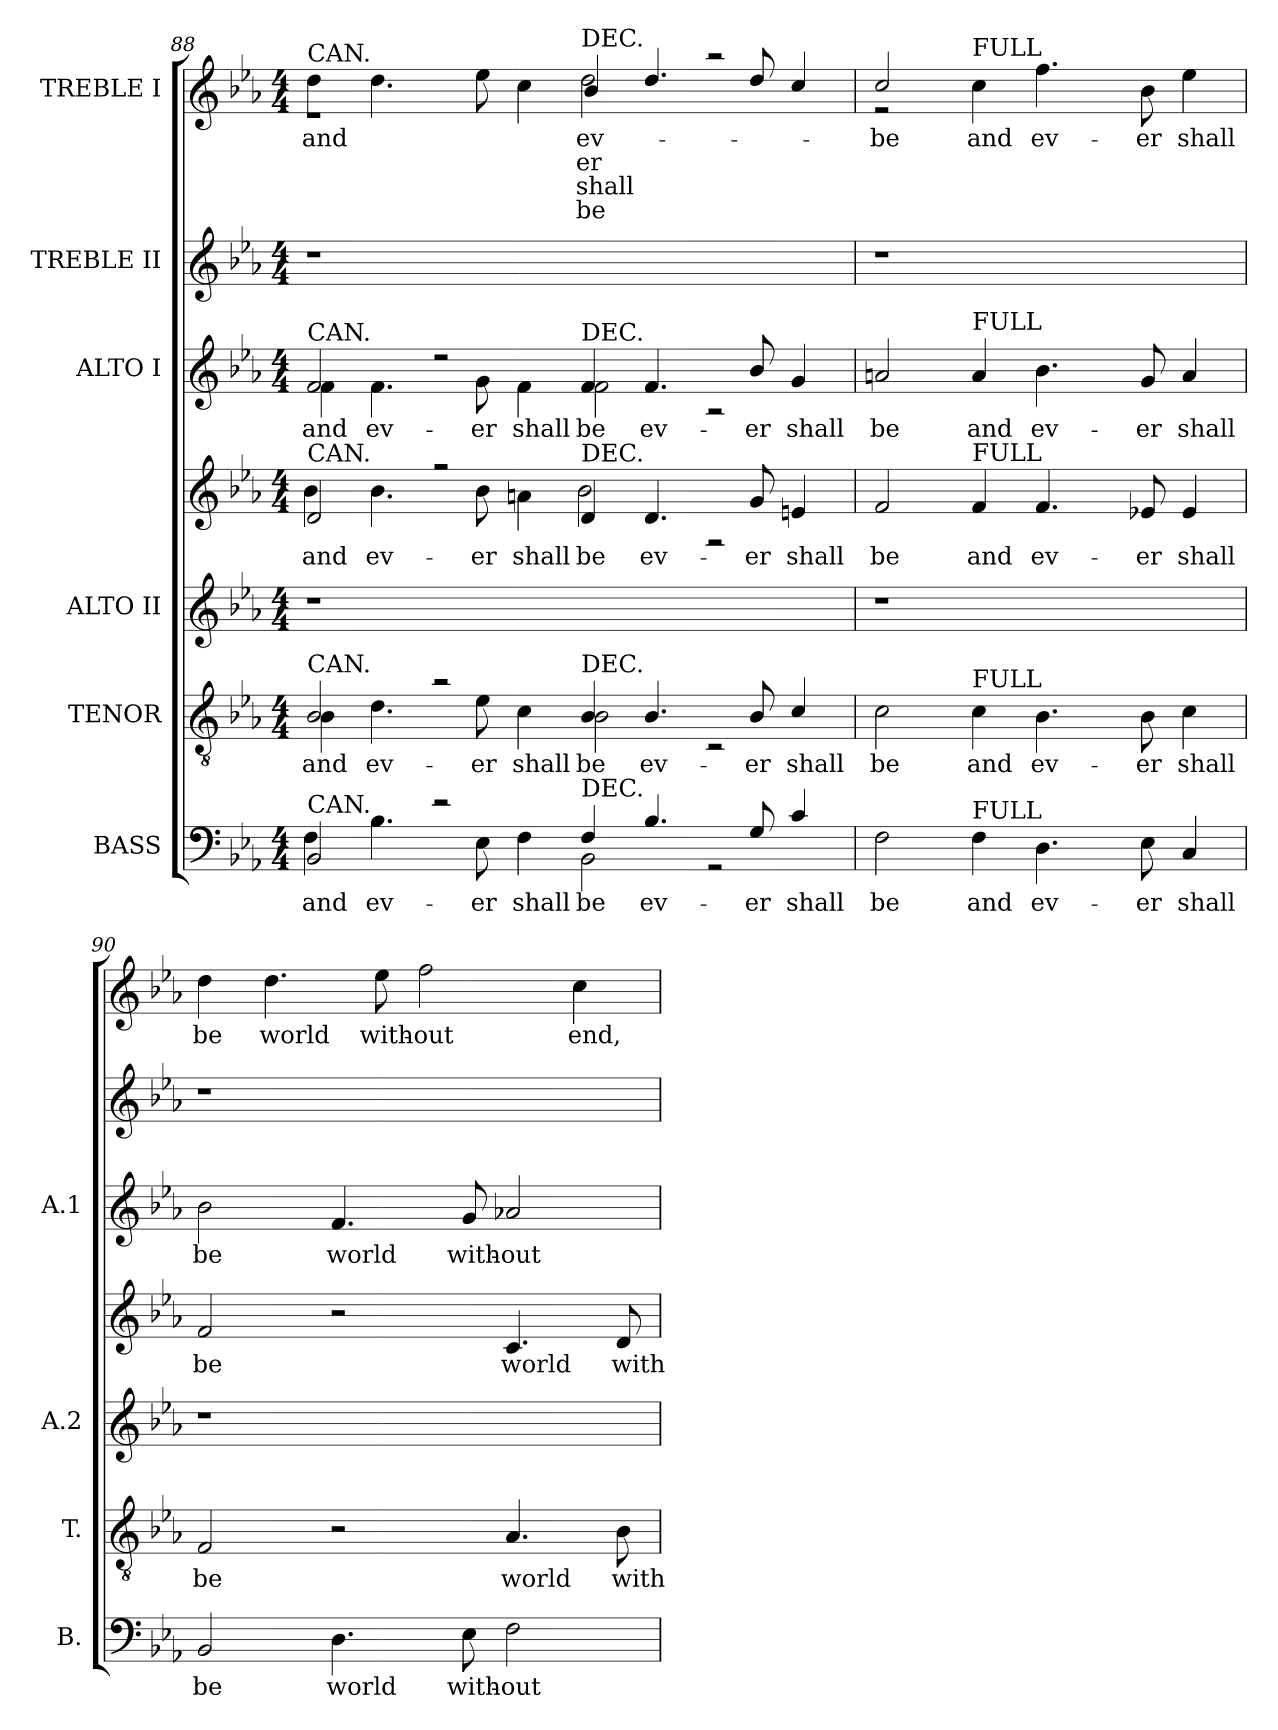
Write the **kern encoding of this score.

**kern	**text	**kern	**text	**kern	**kern	**text	**kern	**text	**kern	**kern	**text	**text	**text	**text
*part6	*part6	*part5	*part5	*part4	*part4	*part4	*part3	*part3	*part2	*part1	*part1	*part1	*part1	*part1
*staff7	*staff7	*staff6	*staff6	*staff5	*staff4	*staff4	*staff3	*staff3	*staff2	*staff1	*staff1	*staff1	*staff1	*staff1
*I"BASS	*	*I"TENOR	*	*I"ALTO II	*	*	*I"ALTO I	*	*I"TREBLE II	*I"TREBLE I	*	*	*	*
*I'B.	*	*I'T.	*	*I'A.2	*	*	*I'A.1	*	*	*	*	*	*	*
!!LO:PB:g=z
*clefF4	*	*clefGv2	*	*clefG2	*clefG2	*	*clefG2	*	*clefG2	*clefG2	*	*	*	*
*	*	*ITrd7c12	*	*	*	*	*	*	*	*	*	*	*	*
*k[b-e-a-]	*	*k[b-e-a-]	*	*k[b-e-a-]	*k[b-e-a-]	*	*k[b-e-a-]	*	*k[b-e-a-]	*k[b-e-a-]	*	*	*	*
*E-:	*	*E-:	*	*E-:	*E-:	*	*E-:	*	*E-:	*E-:	*	*	*	*
*M4/4	*	*M4/4	*	*M4/4	*M4/4	*	*M4/4	*	*M4/4	*M4/4	*	*	*	*
=88	=88	=88	=88	=88	=88	=88	=88	=88	=88	=88	=88	=88	=88	=88
!	!LO:LY:b:color=#000000	!	!	!	!	!	!	!	!	!	!	!	!	!
*^	*	*	*	*	*	*	*	*	*	*	*	*	*	*
!	!	!LO:LY:b:color=#000000	!	!	!	!	!	!	!	!	!	!	!	!	!
!	!	!	!	!LO:LY:b:color=#000000	!	!	!	!	!	!	!	!	!	!	!
*	*	*	*^	*	*	*	*	*	*	*	*	*	*	*	*
!	!	!	!	!	!LO:LY:b:color=#000000	!LO:N:vis=1	!	!	!	!	!	!	!	!	!	!
!	!	!	!	!	!	!	!	!LO:LY:b:color=#000000	!	!	!	!	!	!	!	!
*	*	*	*	*	*	*	*^	*	*	*	*	*	*	*	*	*
!	!	!	!	!	!	!	!	!	!LO:LY:b:color=#000000	!	!	!	!	!	!	!	!
!	!	!	!	!	!	!	!	!	!	!	!LO:LY:b:color=#000000	!	!	!	!	!	!
*	*	*	*	*	*	*	*	*	*	*^	*	*	*	*	*	*	*
!	!	!	!	!	!	!	!	!	!	!	!	!LO:LY:b:color=#000000	!LO:N:vis=1	!	!	!	!	!
*	*	*	*	*	*	*	*	*	*	*	*	*	*	*^	*	*	*	*
!	!	!	!	!	!	!	!	!	!	!	!	!	!	!LO:TX:a:t=CAN.	!	!	!	!	!
!	!	!	!	!	!	!	!	!	!	!LO:TX:a:t=CAN.	!	!	!	!	!	!	!	!	!
!	!	!	!	!	!	!	!LO:TX:a:t=CAN.	!	!	!	!	!	!	!	!	!	!	!	!
!	!	!	!LO:TX:a:t=CAN.	!	!	!	!	!	!	!	!	!	!	!	!	!	!	!	!
!LO:TX:a:t=CAN.	!	!	!	!	!	!	!	!	!	!	!	!	!	!	!	!	!	!	!
!	!	!	!	!	!	!	!	!	!	!	!	!	!	!	!	!LO:LY:b:color=#000000	!	!	!
2BB-i/	4Fi\	and	2BB-i/	4BB-i\	and	0r	2di/	4b-i\	and	2fi/	4fi\	and	1r	4ddi\	1r	and	.	.	.
!	!	!LO:LY:b:color=#000000	!	!	!	!	!	!	!	!	!	!	!	!	!	!	!	!	!
!	!	!	!	!	!LO:LY:b:color=#000000	!	!	!	!	!	!	!	!	!	!	!	!	!	!
!	!	!	!	!	!	!	!	!	!LO:LY:b:color=#000000	!	!	!	!	!	!	!	!	!	!
!	!	!	!	!	!	!	!	!	!	!	!	!LO:LY:b:color=#000000	!	!	!	!	!	!	!
.	4.B-i\	ev-	.	4.Di\	ev-	.	.	4.b-i\	ev-	.	4.fi\	ev-	.	4.ddi\	.	.	.	.	.
2r	.	.	2r	.	.	.	2r	.	.	2r	.	.	.	.	.	.	.	.	.
!	!	!LO:LY:b:color=#000000	!	!	!	!	!	!	!	!	!	!	!	!	!	!	!	!	!
!	!	!	!	!	!LO:LY:b:color=#000000	!	!	!	!	!	!	!	!	!	!	!	!	!	!
!	!	!	!	!	!	!	!	!	!LO:LY:b:color=#000000	!	!	!	!	!	!	!	!	!	!
!	!	!	!	!	!	!	!	!	!	!	!	!LO:LY:b:color=#000000	!	!	!	!	!	!	!
.	8E-i\	-er	.	8E-i\	-er	.	.	8b-i\	-er	.	8gi\	-er	.	8ee-i\	.	.	.	.	.
!	!	!LO:LY:b:color=#000000	!	!	!	!	!	!	!	!	!	!	!	!	!	!	!	!	!
!	!	!	!	!	!LO:LY:b:color=#000000	!	!	!	!	!	!	!	!	!	!	!	!	!	!
!	!	!	!	!	!	!	!	!	!LO:LY:b:color=#000000	!	!	!	!	!	!	!	!	!	!
!	!	!	!	!	!	!	!	!	!	!	!	!LO:LY:b:color=#000000	!	!	!	!	!	!	!
.	4Fi\	shall	.	4Ci\	shall	.	.	4ani\	shall	.	4fi\	shall	.	4cci\	.	.	.	.	.
!	!	!LO:LY:b:color=#000000	!	!	!	!	!	!	!	!	!	!	!	!	!	!	!	!	!
!	!	!LO:LY:b:color=#000000	!	!	!	!	!	!	!	!	!	!	!	!	!	!	!	!	!
!	!	!	!	!	!LO:LY:b:color=#000000	!	!	!	!	!	!	!	!	!	!	!	!	!	!
!	!	!	!	!	!LO:LY:b:color=#000000	!	!	!	!	!	!	!	!	!	!	!	!	!	!
!	!	!	!	!	!	!	!	!	!LO:LY:b:color=#000000	!	!	!	!	!	!	!	!	!	!
!	!	!	!	!	!	!	!	!	!LO:LY:b:color=#000000	!	!	!	!	!	!	!	!	!	!
!	!	!	!	!	!	!	!	!	!	!	!	!LO:LY:b:color=#000000	!	!	!	!	!	!	!
!	!	!	!	!	!	!	!	!	!	!	!	!LO:LY:b:color=#000000	!	!	!	!	!	!	!
!	!	!	!	!	!	!	!	!	!	!	!	!	!	!	!	!LO:LY:b:color=#000000	!	!	!
!	!	!	!	!	!	!	!	!	!	!	!	!	!	!LO:TX:a:t=DEC.	!	!	!	!	!
!	!	!	!	!	!	!	!	!	!	!LO:TX:a:t=DEC.	!	!	!	!	!	!	!	!	!
!	!	!	!	!	!	!	!LO:TX:a:t=DEC.	!	!	!	!	!	!	!	!	!	!	!	!
!	!	!	!LO:TX:a:t=DEC.	!	!	!	!	!	!	!	!	!	!	!	!	!	!	!	!
!LO:TX:a:t=DEC.	!	!	!	!	!	!	!	!	!	!	!	!	!	!	!	!	!	!	!
!	!	!	!	!	!	!	!	!	!	!	!	!	!	!	!	!LO:LY:b:color=#000000	!LO:LY:b:color=#000000	!LO:LY:b:color=#000000	!LO:LY:b:color=#000000
4Fi/	2BB-i\	be	4BB-i/	2BB-i\	be	.	4di/	2b-i\	be	4fi/	2fi\	be	1ryy	2ddi\	4b-i/	ev-	-er	shall	be
!	!	!LO:LY:b:color=#000000	!	!	!	!	!	!	!	!	!	!	!	!	!	!	!	!	!
!	!	!	!	!	!LO:LY:b:color=#000000	!	!	!	!	!	!	!	!	!	!	!	!	!	!
!	!	!	!	!	!	!	!	!	!LO:LY:b:color=#000000	!	!	!	!	!	!	!	!	!	!
!	!	!	!	!	!	!	!	!	!	!	!	!LO:LY:b:color=#000000	!	!	!	!	!	!	!
4.B-i/	.	ev-	4.BB-i/	.	ev-	.	4.di/	.	ev-	4.fi/	.	ev-	.	.	4.ddi/	.	.	.	.
!	!	!	!	!	!	!	!	!	!	!	!	!	!	!	!	!LO:LY:b:color=#000000	!	!	!
.	2r	.	.	2r	.	.	.	2r	.	.	2r	.	.	2r	.	ev-	.	.	.
!	!	!LO:LY:b:color=#000000	!	!	!	!	!	!	!	!	!	!	!	!	!	!	!	!	!
!	!	!	!	!	!LO:LY:b:color=#000000	!	!	!	!	!	!	!	!	!	!	!	!	!	!
!	!	!	!	!	!	!	!	!	!LO:LY:b:color=#000000	!	!	!	!	!	!	!	!	!	!
!	!	!	!	!	!	!	!	!	!	!	!	!LO:LY:b:color=#000000	!	!	!	!	!	!	!
8Gi/	.	-er	8BB-i/	.	-er	.	8gi/	.	-er	8b-i/	.	-er	.	.	8ddi/	.	.	.	.
!	!	!LO:LY:b:color=#000000	!	!	!	!	!	!	!	!	!	!	!	!	!	!	!	!	!
!	!	!	!	!	!LO:LY:b:color=#000000	!	!	!	!	!	!	!	!	!	!	!	!	!	!
!	!	!	!	!	!	!	!	!	!LO:LY:b:color=#000000	!	!	!	!	!	!	!	!	!	!
!	!	!	!	!	!	!	!	!	!	!	!	!LO:LY:b:color=#000000	!	!	!	!	!	!	!
4ci/	.	shall	4Ci/	.	shall	.	4eni/	.	shall	4gi/	.	shall	.	.	4cci/	.	.	.	.
*v	*v	*	*	*	*	*	*v	*v	*	*v	*v	*	*	*	*	*	*	*	*
*	*	*v	*v	*	*	*	*	*	*	*	*	*	*	*	*	*
=89	=89	=89	=89	=89	=89	=89	=89	=89	=89	=89	=89	=89	=89	=89	=89
!	!LO:LY:b:color=#000000	!	!	!	!	!	!	!	!	!	!	!	!	!	!
!	!	!	!LO:LY:b:color=#000000	!LO:N:vis=1	!	!	!	!	!	!	!	!	!	!	!
!	!	!	!	!	!	!LO:LY:b:color=#000000	!	!	!	!	!	!	!	!	!
!	!	!	!	!	!	!	!	!LO:LY:b:color=#000000	!LO:N:vis=1	!	!	!	!	!	!
!	!	!	!	!	!	!	!	!	!	!	!	!LO:LY:b:color=#000000	!	!	!
2Fi\	be	2Ci\	be	1.r	2fi/	be	2ani/	be	1r	2cci/	2r	be	.	.	.
!	!LO:LY:b:color=#000000	!	!	!	!	!	!	!	!	!	!	!	!	!	!
!	!	!	!LO:LY:b:color=#000000	!	!	!	!	!	!	!	!	!	!	!	!
!	!	!	!	!	!	!LO:LY:b:color=#000000	!	!	!	!	!	!	!	!	!
!	!	!	!	!	!	!	!	!LO:LY:b:color=#000000	!	!	!	!	!	!	!
!	!	!	!	!	!	!	!	!	!	!LO:TX:a:t=FULL	!	!	!	!	!
!	!	!	!	!	!	!	!LO:TX:a:t=FULL	!	!	!	!	!	!	!	!
!	!	!	!	!	!LO:TX:a:t=FULL	!	!	!	!	!	!	!	!	!	!
!	!	!LO:TX:a:t=FULL	!	!	!	!	!	!	!	!	!	!	!	!	!
!LO:TX:a:t=FULL	!	!	!	!	!	!	!	!	!	!	!	!	!	!	!
!	!	!	!	!	!	!	!	!	!	!	!	!LO:LY:b:color=#000000	!	!	!
4Fi\	and	4Ci\	and	.	4fi/	and	4ai/	and	.	4cci\	1ryy	and	.	.	.
!	!LO:LY:b:color=#000000	!	!	!	!	!	!	!	!	!	!	!	!	!	!
!	!	!	!LO:LY:b:color=#000000	!	!	!	!	!	!	!	!	!	!	!	!
!	!	!	!	!	!	!LO:LY:b:color=#000000	!	!	!	!	!	!	!	!	!
!	!	!	!	!	!	!	!	!LO:LY:b:color=#000000	!	!	!	!	!	!	!
!	!	!	!	!	!	!	!	!	!	!	!	!LO:LY:b:color=#000000	!	!	!
4.Di\	ev-	4.BB-i\	ev-	.	4.fi/	ev-	4.b-i\	ev-	.	4.ffi\	.	ev-	.	.	.
.	.	.	.	.	.	.	.	.	2ryy	.	.	.	.	.	.
!	!LO:LY:b:color=#000000	!	!	!	!	!	!	!	!	!	!	!	!	!	!
!	!	!	!LO:LY:b:color=#000000	!	!	!	!	!	!	!	!	!	!	!	!
!	!	!	!	!	!	!LO:LY:b:color=#000000	!	!	!	!	!	!	!	!	!
!	!	!	!	!	!	!	!	!LO:LY:b:color=#000000	!	!	!	!	!	!	!
!	!	!	!	!	!	!	!	!	!	!	!	!LO:LY:b:color=#000000	!	!	!
8E-i\	-er	8BB-i\	-er	.	8e-Xi/	-er	8gi/	-er	.	8b-i\	.	-er	.	.	.
!	!LO:LY:b:color=#000000	!	!	!	!	!	!	!	!	!	!	!	!	!	!
!	!	!	!LO:LY:b:color=#000000	!	!	!	!	!	!	!	!	!	!	!	!
!	!	!	!	!	!	!LO:LY:b:color=#000000	!	!	!	!	!	!	!	!	!
!	!	!	!	!	!	!	!	!LO:LY:b:color=#000000	!	!	!	!	!	!	!
!	!	!	!	!	!	!	!	!	!	!	!	!LO:LY:b:color=#000000	!	!	!
4Ci/	shall	4Ci\	shall	.	4e-i/	shall	4ai/	shall	.	4ee-i\	.	shall	.	.	.
*	*	*	*	*	*	*	*	*	*	*v	*v	*	*	*	*
=90	=90	=90	=90	=90	=90	=90	=90	=90	=90	=90	=90	=90	=90	=90
!	!LO:LY:b:color=#000000	!	!	!	!	!	!	!	!	!	!	!	!	!
!	!	!	!LO:LY:b:color=#000000	!LO:N:vis=1	!	!	!	!	!	!	!	!	!	!
!	!	!	!	!	!	!LO:LY:b:color=#000000	!	!	!	!	!	!	!	!
!	!	!	!	!	!	!	!	!LO:LY:b:color=#000000	!LO:N:vis=1	!	!	!	!	!
!	!	!	!	!	!	!	!	!	!	!	!LO:LY:b:color=#000000	!	!	!
2BB-i/	be	2FFi/	be	1.r	2fi/	be	2b-i\	be	1r	4ddi\	be	.	.	.
!	!	!	!	!	!	!	!	!	!	!	!LO:LY:b:color=#000000	!	!	!
.	.	.	.	.	.	.	.	.	.	4.ddi\	world	.	.	.
!	!LO:LY:b:color=#000000	!	!	!	!	!	!	!	!	!	!	!	!	!
!	!	!	!	!	!	!	!	!LO:LY:b:color=#000000	!	!	!	!	!	!
4.Di\	world	2r	.	.	2r	.	4.fi/	world	.	.	.	.	.	.
!	!	!	!	!	!	!	!	!	!	!	!LO:LY:b:color=#000000	!	!	!
.	.	.	.	.	.	.	.	.	.	8ee-i\	with-	.	.	.
!	!	!	!	!	!	!	!	!	!	!	!LO:LY:b:color=#000000	!	!	!
.	.	.	.	.	.	.	.	.	.	2ffi\	-out	.	.	.
!	!LO:LY:b:color=#000000	!	!	!	!	!	!	!	!	!	!	!	!	!
!	!	!	!	!	!	!	!	!LO:LY:b:color=#000000	!	!	!	!	!	!
8E-i\	with-	.	.	.	.	.	8gi/	with-	.	.	.	.	.	.
!	!LO:LY:b:color=#000000	!	!	!	!	!	!	!	!	!	!	!	!	!
!	!	!	!LO:LY:b:color=#000000	!	!	!	!	!	!	!	!	!	!	!
!	!	!	!	!	!	!LO:LY:b:color=#000000	!	!	!	!	!	!	!	!
!	!	!	!	!	!	!	!	!LO:LY:b:color=#000000	!	!	!	!	!	!
2Fi\	-out	4.AA-i/	world	.	4.ci/	world	2a-Xi/	-out	2ryy	.	.	.	.	.
!	!	!	!	!	!	!	!	!	!	!	!LO:LY:b:color=#000000	!	!	!
.	.	.	.	.	.	.	.	.	.	4cci\	end,	.	.	.
!	!	!	!LO:LY:b:color=#000000	!	!	!	!	!	!	!	!	!	!	!
!	!	!	!	!	!	!LO:LY:b:color=#000000	!	!	!	!	!	!	!	!
.	.	8BB-i\	with-	.	8di/	with-	.	.	.	.	.	.	.	.
=	=	=	=	=	=	=	=	=	=	=	=	=	=	=
*-	*-	*-	*-	*-	*-	*-	*-	*-	*-	*-	*-	*-	*-	*-
